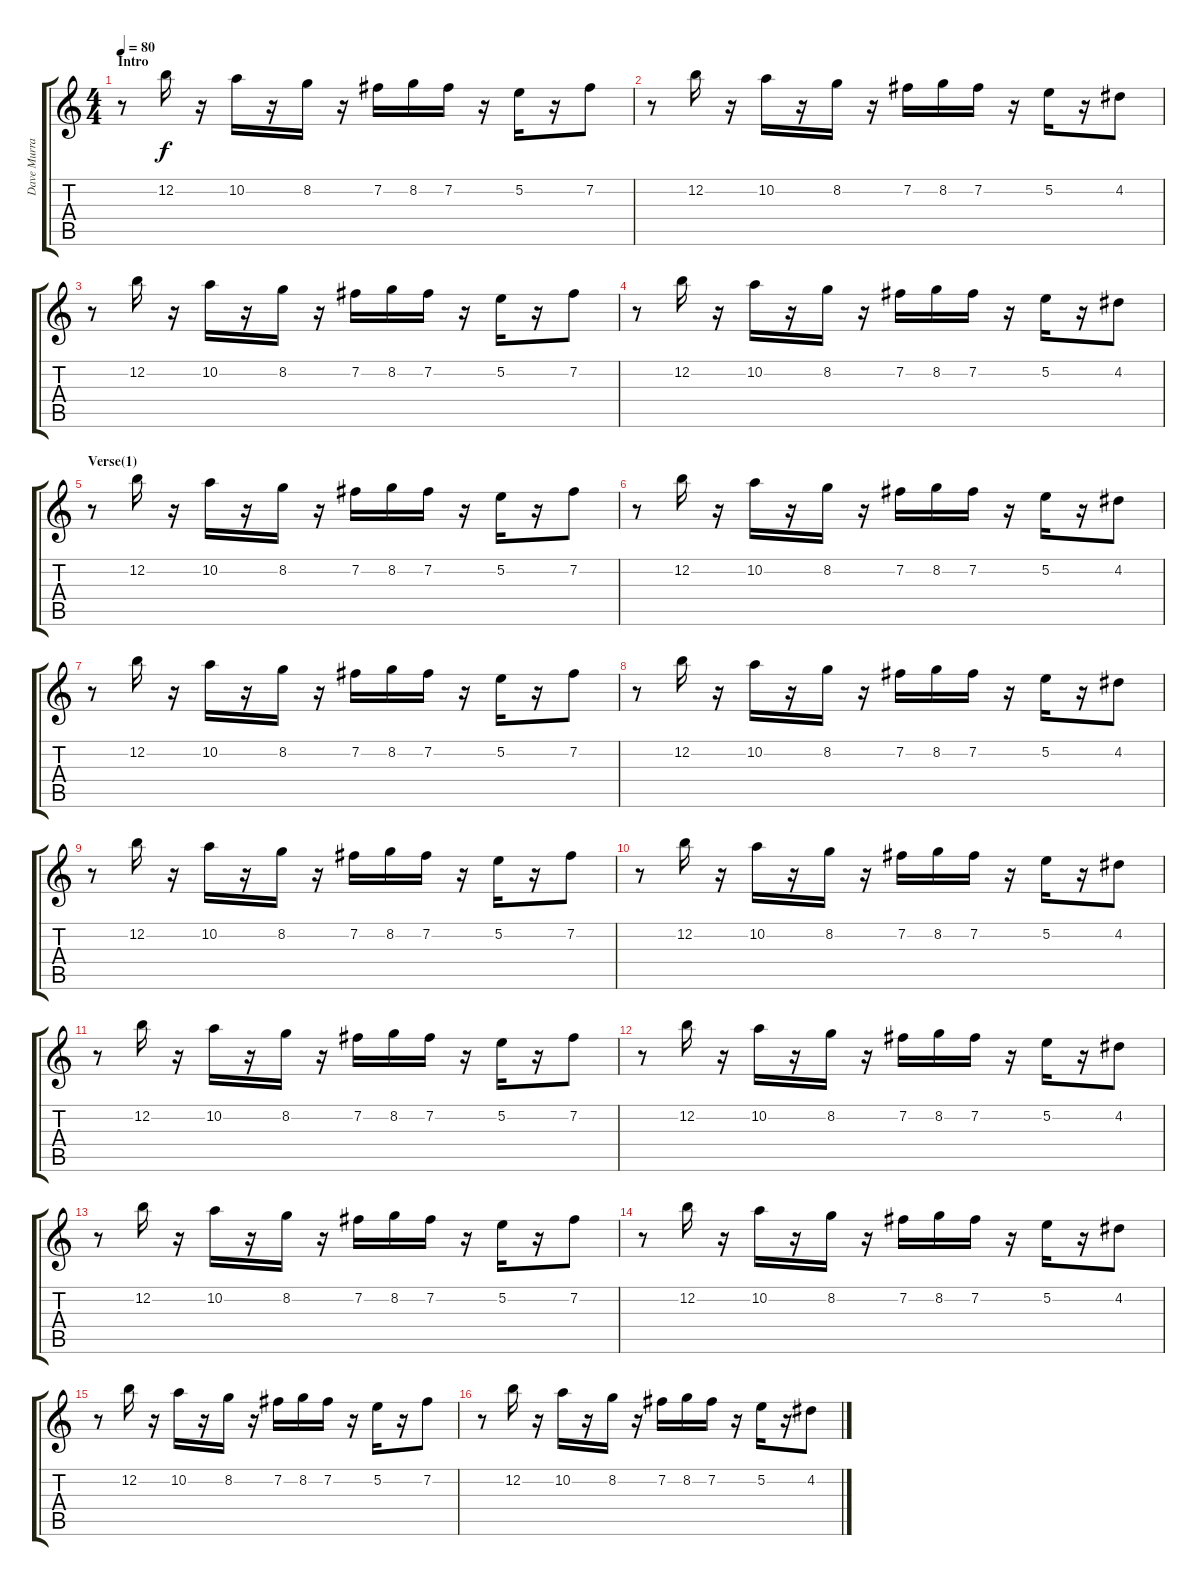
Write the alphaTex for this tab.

\track ("Dave Murray (Clean Guitar)" "Dave Murra") {instrument electricguitarclean}
\staff {score tabs}
\tuning (E4 B3 G3 D3 A2 E2) {hide}
\ts (4 4)
\section ("" "Intro")
\tempo 80
\clef g2
\ks c
r.8{dy f instrument electricguitarclean} 12.2.16 r.16 10.2.16 r.16 8.2.16 r.16 7.2.16 8.2.16 7.2.16 r.16 5.2.16 r.16 7.2.8 |
r.8 12.2.16 r.16 10.2.16 r.16 8.2.16 r.16 7.2.16 8.2.16 7.2.16 r.16 5.2.16 r.16 4.2.8 |
r.8 12.2.16 r.16 10.2.16 r.16 8.2.16 r.16 7.2.16 8.2.16 7.2.16 r.16 5.2.16 r.16 7.2.8 |
r.8 12.2.16 r.16 10.2.16 r.16 8.2.16 r.16 7.2.16 8.2.16 7.2.16 r.16 5.2.16 r.16 4.2.8 |
\section ("" "Verse(1)")
r.8 12.2.16 r.16 10.2.16 r.16 8.2.16 r.16 7.2.16 8.2.16 7.2.16 r.16 5.2.16 r.16 7.2.8 |
r.8 12.2.16 r.16 10.2.16 r.16 8.2.16 r.16 7.2.16 8.2.16 7.2.16 r.16 5.2.16 r.16 4.2.8 |
r.8 12.2.16 r.16 10.2.16 r.16 8.2.16 r.16 7.2.16 8.2.16 7.2.16 r.16 5.2.16 r.16 7.2.8 |
r.8 12.2.16 r.16 10.2.16 r.16 8.2.16 r.16 7.2.16 8.2.16 7.2.16 r.16 5.2.16 r.16 4.2.8 |
r.8 12.2.16 r.16 10.2.16 r.16 8.2.16 r.16 7.2.16 8.2.16 7.2.16 r.16 5.2.16 r.16 7.2.8 |
r.8 12.2.16 r.16 10.2.16 r.16 8.2.16 r.16 7.2.16 8.2.16 7.2.16 r.16 5.2.16 r.16 4.2.8 |
r.8 12.2.16 r.16 10.2.16 r.16 8.2.16 r.16 7.2.16 8.2.16 7.2.16 r.16 5.2.16 r.16 7.2.8 |
r.8 12.2.16 r.16 10.2.16 r.16 8.2.16 r.16 7.2.16 8.2.16 7.2.16 r.16 5.2.16 r.16 4.2.8 |
r.8 12.2.16 r.16 10.2.16 r.16 8.2.16 r.16 7.2.16 8.2.16 7.2.16 r.16 5.2.16 r.16 7.2.8 |
r.8 12.2.16 r.16 10.2.16 r.16 8.2.16 r.16 7.2.16 8.2.16 7.2.16 r.16 5.2.16 r.16 4.2.8 |
r.8 12.2.16 r.16 10.2.16 r.16 8.2.16 r.16 7.2.16 8.2.16 7.2.16 r.16 5.2.16 r.16 7.2.8 |
r.8 12.2.16 r.16 10.2.16 r.16 8.2.16 r.16 7.2.16 8.2.16 7.2.16 r.16 5.2.16 r.16 4.2.8
